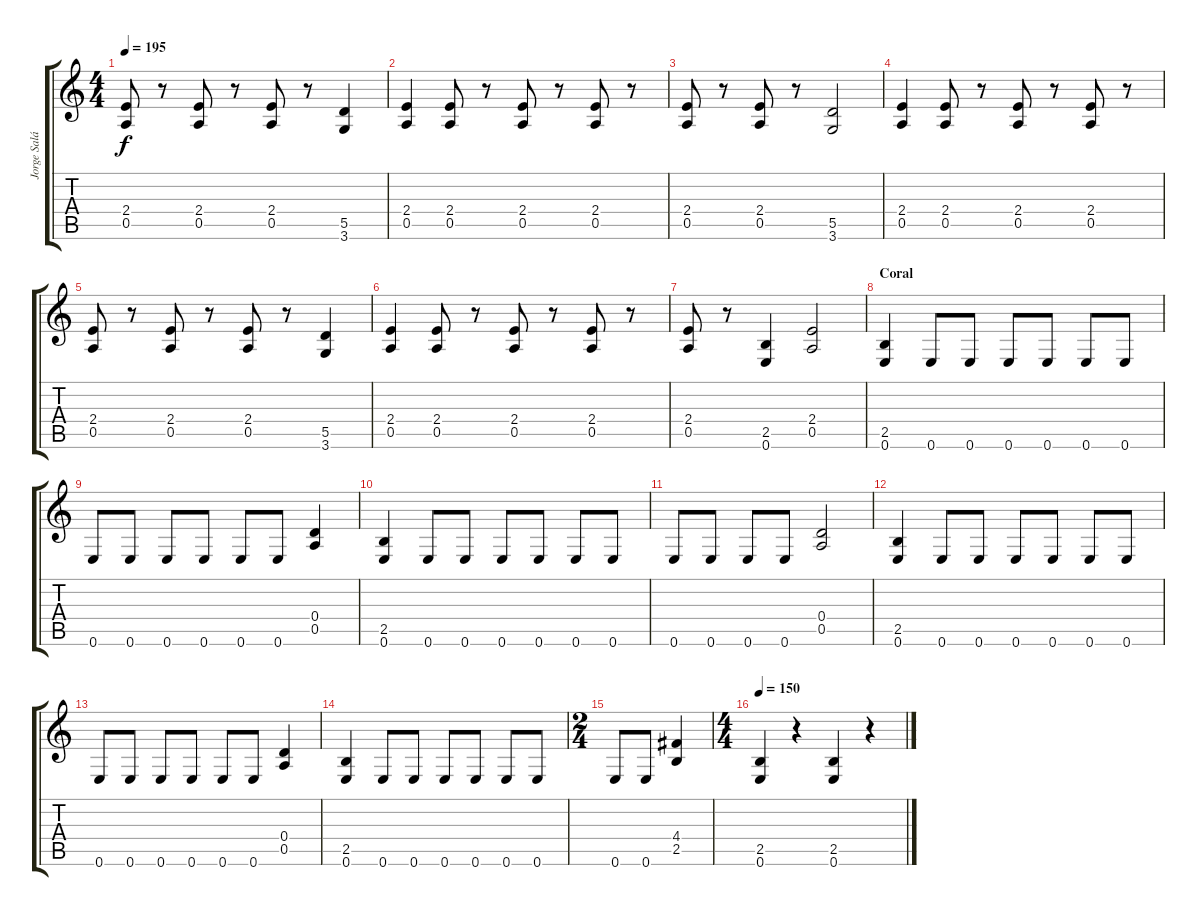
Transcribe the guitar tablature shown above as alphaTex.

\track ("Jorge Salán" "Jorge Salá") {instrument distortionguitar}
\staff {score tabs}
\tuning (E4 B3 G3 D3 A2 E2) {hide}
\ts (4 4)
\tempo 195
\clef g2
\ks c
(2.4 0.5).8{dy f} r.8 (2.4 0.5).8 r.8 (2.4 0.5).8 r.8 (5.5 3.6).4 |
(2.4 0.5).4 (2.4 0.5).8 r.8 (2.4 0.5).8 r.8 (2.4 0.5).8 r.8 |
(2.4 0.5).8 r.8 (2.4 0.5).8 r.8 (5.5 3.6).2 |
(2.4 0.5).4 (2.4 0.5).8 r.8 (2.4 0.5).8 r.8 (2.4 0.5).8 r.8 |
(2.4 0.5).8 r.8 (2.4 0.5).8 r.8 (2.4 0.5).8 r.8 (5.5 3.6).4 |
(2.4 0.5).4 (2.4 0.5).8 r.8 (2.4 0.5).8 r.8 (2.4 0.5).8 r.8 |
(2.4 0.5).8 r.8 (2.5 0.6).4 (2.4 0.5).2 |
\section ("" "Coral")
(2.5 0.6).4 0.6.8 0.6.8 0.6.8 0.6.8 0.6.8 0.6.8 |
0.6.8 0.6.8 0.6.8 0.6.8 0.6.8 0.6.8 (0.4 0.5).4 |
(2.5 0.6).4 0.6.8 0.6.8 0.6.8 0.6.8 0.6.8 0.6.8 |
0.6.8 0.6.8 0.6.8 0.6.8 (0.4 0.5).2 |
(2.5 0.6).4 0.6.8 0.6.8 0.6.8 0.6.8 0.6.8 0.6.8 |
0.6.8 0.6.8 0.6.8 0.6.8 0.6.8 0.6.8 (0.4 0.5).4 |
(2.5 0.6).4 0.6.8 0.6.8 0.6.8 0.6.8 0.6.8 0.6.8 |
\ts (2 4)
0.6.8 0.6.8 (4.4 2.5).4 |
\ts (4 4)
\tempo 150
(2.5 0.6).4 r.4 (2.5 0.6).4 r.4
